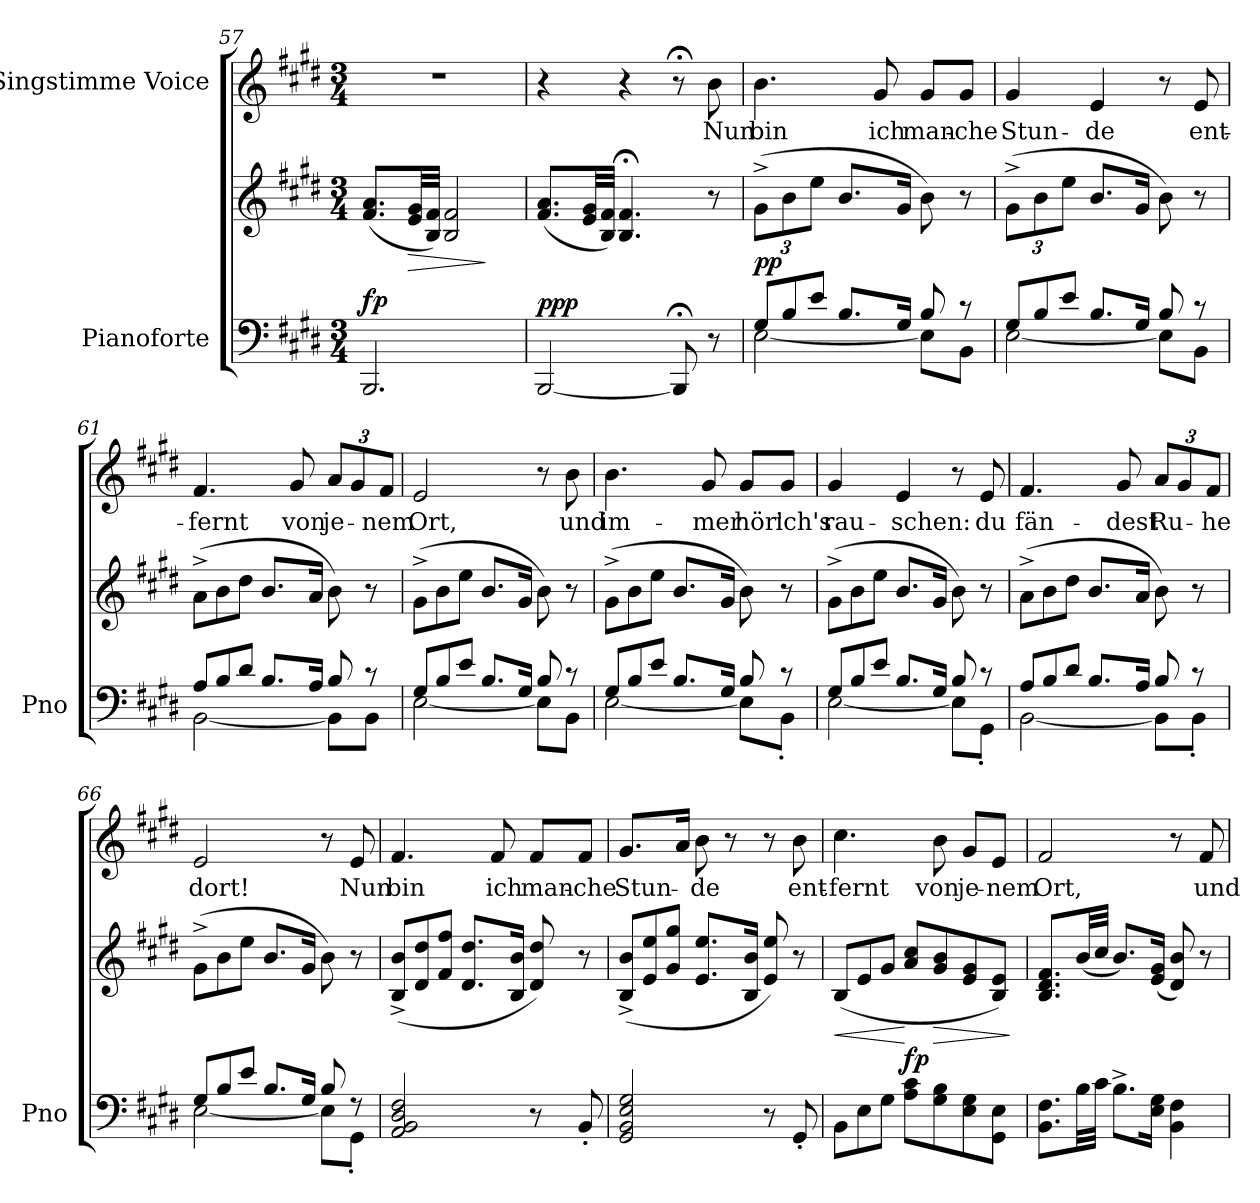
**kern	**kern	**dynam	**kern	**text
*part2	*part2	*part2	*part1	*part1
*staff3	*staff2	*staff2/3	*staff1	*staff1
*I"Pianoforte	*	*	*I"Singstimme Voice	*
*I'Pno	*	*	*	*
*clefF4	*clefG2	*	*clefG2	*
*k[f#c#g#d#]	*k[f#c#g#d#]	*	*k[f#c#g#d#]	*
*M3/4	*M3/4	*	*M3/4	*
=57	=57	=57	=57	=57
!	!	!LO:DY:a=2	!	!
2.BBB/	(<8.f#/ 8.a/L	fp	2.r	.
!	!	!LO:HP:b	!	!
.	32e/ 32g#/LL	>	.	.
.	32B/ 32f#/JJJ)	.	.	.
.	2B/ 2f#/	.	.	.
.	.	]	.	.
!!LO:LB:g=z
=58	=58	=58	=58	=58
!	!	!LO:DY:a=2	!	!
[2BBB/	(<8.f#/ 8.a/L	ppp	4r	.
.	32e/ 32g#/LL	.	.	.
.	32B/ 32f#/JJJ)	.	.	.
.	4.B/;< 4.f#/;<	.	4r	.
8BBB;</]	.	.	8r;<	.
!	!	!	!	!LO:LY:b
8r	8r	.	8b\	Nun
=59	=59	=59	=59	=59
*Xtuplet	*Xbrackettup	*	*	*
*^	*	*	*	*
!	!	!	!LO:DY:a=2	!	!LO:LY:b
12G#/L	[2E\	(>12g#^\L	pp	4.b\	bin
12B/	.	12b\	.	.	.
12e/J	.	12ee\J	.	.	.
8.B/L	.	8.b/L	.	.	.
!	!	!	!	!	!LO:LY:b
.	.	.	.	8g#/	ich
16G#/Jk	.	16g#/Jk	.	.	.
!	!	!	!	!	!LO:LY:b
8B/	8E\L]	8b\)	.	8g#/L	man-
!	!	!	!	!	!LO:LY:b
8r	8BB\J	8r	.	8g#/J	-che
=60	=60	=60	=60	=60	=60
!	!	!	!	!	!LO:LY:b
12G#/L	[2E\	(>12g#^\L	.	4g#/	Stun-
12B/	.	12b\	.	.	.
12e/J	.	12ee\J	.	.	.
!	!	!	!	!	!LO:LY:b
8.B/L	.	8.b/L	.	4e/	-de
16G#/Jk	.	16g#/Jk	.	.	.
8B/	8E\L]	8b\)	.	8r	.
!	!	!	!	!	!LO:LY:b
8r	8BB\J	8r	.	8e/	ent-
=61	=61	=61	=61	=61	=61
*	*	*Xtuplet	*	*	*
!	!	!	!	!	!LO:LY:b
12A/L	[2BB\	(>12a^\L	.	4.f#/	-fernt
12B/	.	12b\	.	.	.
12d#/J	.	12dd#\J	.	.	.
8.B/L	.	8.b/L	.	.	.
!	!	!	!	!	!LO:LY:b
.	.	.	.	8g#/	von
16A/Jk	.	16a/Jk	.	.	.
*	*	*	*	*Xbrackettup	*
!	!	!	!	!	!LO:LY:b
8B/	8BB\L]	8b\)	.	12a/L	je-
.	.	.	.	12g#/	.
8r	8BB\J	8r	.	.	.
!	!	!	!	!	!LO:LY:b
.	.	.	.	12f#/J	-nem
=62	=62	=62	=62	=62	=62
!	!	!	!	!	!LO:LY:b
12G#/L	[2E\	(>12g#^\L	.	2e/	Ort,
12B/	.	12b\	.	.	.
12e/J	.	12ee\J	.	.	.
8.B/L	.	8.b/L	.	.	.
16G#/Jk	.	16g#/Jk	.	.	.
8B/	8E\L]	8b\)	.	8r	.
!	!	!	!	!	!LO:LY:b
8r	8BB\J	8r	.	8b\	und
!!LO:PB:g=z
=63	=63	=63	=63	=63	=63
!	!	!	!	!	!LO:LY:b
12G#/L	[2E\	(>12g#^\L	.	4.b\	im-
12B/	.	12b\	.	.	.
12e/J	.	12ee\J	.	.	.
8.B/L	.	8.b/L	.	.	.
!	!	!	!	!	!LO:LY:b
.	.	.	.	8g#/	-mer
16G#/Jk	.	16g#/Jk	.	.	.
!	!	!	!	!	!LO:LY:b
8B/	8E\L]	8b\)	.	8g#/L	hör'
!	!	!	!	!	!LO:LY:b
8r	8BB'\J	8r	.	8g#/J	ich's
=64	=64	=64	=64	=64	=64
!	!	!	!	!	!LO:LY:b
12G#/L	[2E\	(>12g#^\L	.	4g#/	rau-
12B/	.	12b\	.	.	.
12e/J	.	12ee\J	.	.	.
!	!	!	!	!	!LO:LY:b
8.B/L	.	8.b/L	.	4e/	-schen:
16G#/Jk	.	16g#/Jk	.	.	.
8B/	8E\L]	8b\)	.	8r	.
!	!	!	!	!	!LO:LY:b
8r	8GG#'\J	8r	.	8e/	du
=65	=65	=65	=65	=65	=65
!	!	!	!	!	!LO:LY:b
12A/L	[2BB\	(>12a^\L	.	4.f#/	fän-
12B/	.	12b\	.	.	.
12d#/J	.	12dd#\J	.	.	.
8.B/L	.	8.b/L	.	.	.
!	!	!	!	!	!LO:LY:b
.	.	.	.	8g#/	-dest
16A/Jk	.	16a/Jk	.	.	.
!	!	!	!	!	!LO:LY:b
8B/	8BB\L]	8b\)	.	12a/L	Ru-
.	.	.	.	12g#/	.
8r	8BB'\J	8r	.	.	.
!	!	!	!	!	!LO:LY:b
.	.	.	.	12f#/J	-he
=66	=66	=66	=66	=66	=66
!	!	!	!	!	!LO:LY:b
12G#/L	[2E\	(>12g#^\L	.	2e/	dort!
12B/	.	12b\	.	.	.
12e/J	.	12ee\J	.	.	.
8.B/L	.	8.b/L	.	.	.
16G#/Jk	.	16g#/Jk	.	.	.
8B/	8E\L]	8b\)	.	8r	.
!	!	!	!	!	!LO:LY:b
8r	8GG#'\J	8r	.	8e/	Nun
=67	=67	=67	=67	=67	=67
!	!	!	!	!	!LO:LY:b
*v	*v	*	*	*	*
2AA/ 2BB/ 2D#/ 2F#/	(<12B/^ 12b/^L	.	4.f#/	bin
.	12d#/ 12dd#/	.	.	.
.	12f#/ 12ff#/J	.	.	.
.	8.d#/ 8.dd#/L	.	.	.
!	!	!	!	!LO:LY:b
.	.	.	8f#/	ich
.	16B/ 16b/Jk	.	.	.
!	!	!	!	!LO:LY:b
8r	8d#/ 8dd#/)	.	8f#/L	man-
!	!	!	!	!LO:LY:b
8BB'/	8r	.	8f#/J	-che
!!LO:LB:g=z
=68	=68	=68	=68	=68
!	!	!	!	!LO:LY:b
2GG#/ 2BB/ 2E/ 2G#/	(<12B/^ 12b/^L	.	8.g#/L	Stun-
.	12e/ 12ee/	.	.	.
.	12g#/ 12gg#/J	.	.	.
.	.	.	16a/Jk	.
!	!	!	!	!LO:LY:b
.	8.e/ 8.ee/L	.	8b\	-de
.	.	.	8r	.
.	16B/ 16b/Jk	.	.	.
8r	8e/ 8ee/)	.	8r	.
!	!	!	!	!LO:LY:b
8GG#'/	8r	.	8b\	ent-
=69	=69	=69	=69	=69
!	!	!LO:HP:b	!	!LO:LY:b
12BB\L	(<12B/L	<	4.cc#\	-fernt
12E\	12e/	.	.	.
12G#\J	12g#/J	.	.	.
!	!	!LO:DY:n=1:a=2	!	!
8A\ 8c#\L	8a/ 8cc#/L	[ fp	.	.
!	!	!LO:HP:b	!	!LO:LY:b
8G#\ 8B\	8g#/ 8b/	>	8b\	von
!	!	!	!	!LO:LY:b
8E\ 8G#\	8e/ 8g#/	.	8g#/L	je-
!	!	!	!	!LO:LY:b
8GG#\ 8E\J	8B/ 8e/J)	.	8e/J	-nem
.	.	]	.	.
=70	=70	=70	=70	=70
!	!	!	!	!LO:LY:b
8.BB\ 8.F#\L	8.B/ 8.d#/ 8.f#/L	.	2f#/	Ort,
32B\LL	(<32b/LL	.	.	.
32c#\JJJ	32cc#/JJJ	.	.	.
8.B^\L	8.b/L)	.	.	.
16E\ 16G#\Jk	(<16e/ 16g#/Jk	.	.	.
4BB\ 4F#\	8d#/ 8b/)	.	8r	.
!	!	!	!	!LO:LY:b
.	8r	.	8f#/	und
=	=	=	=	=
*-	*-	*-	*-	*-
